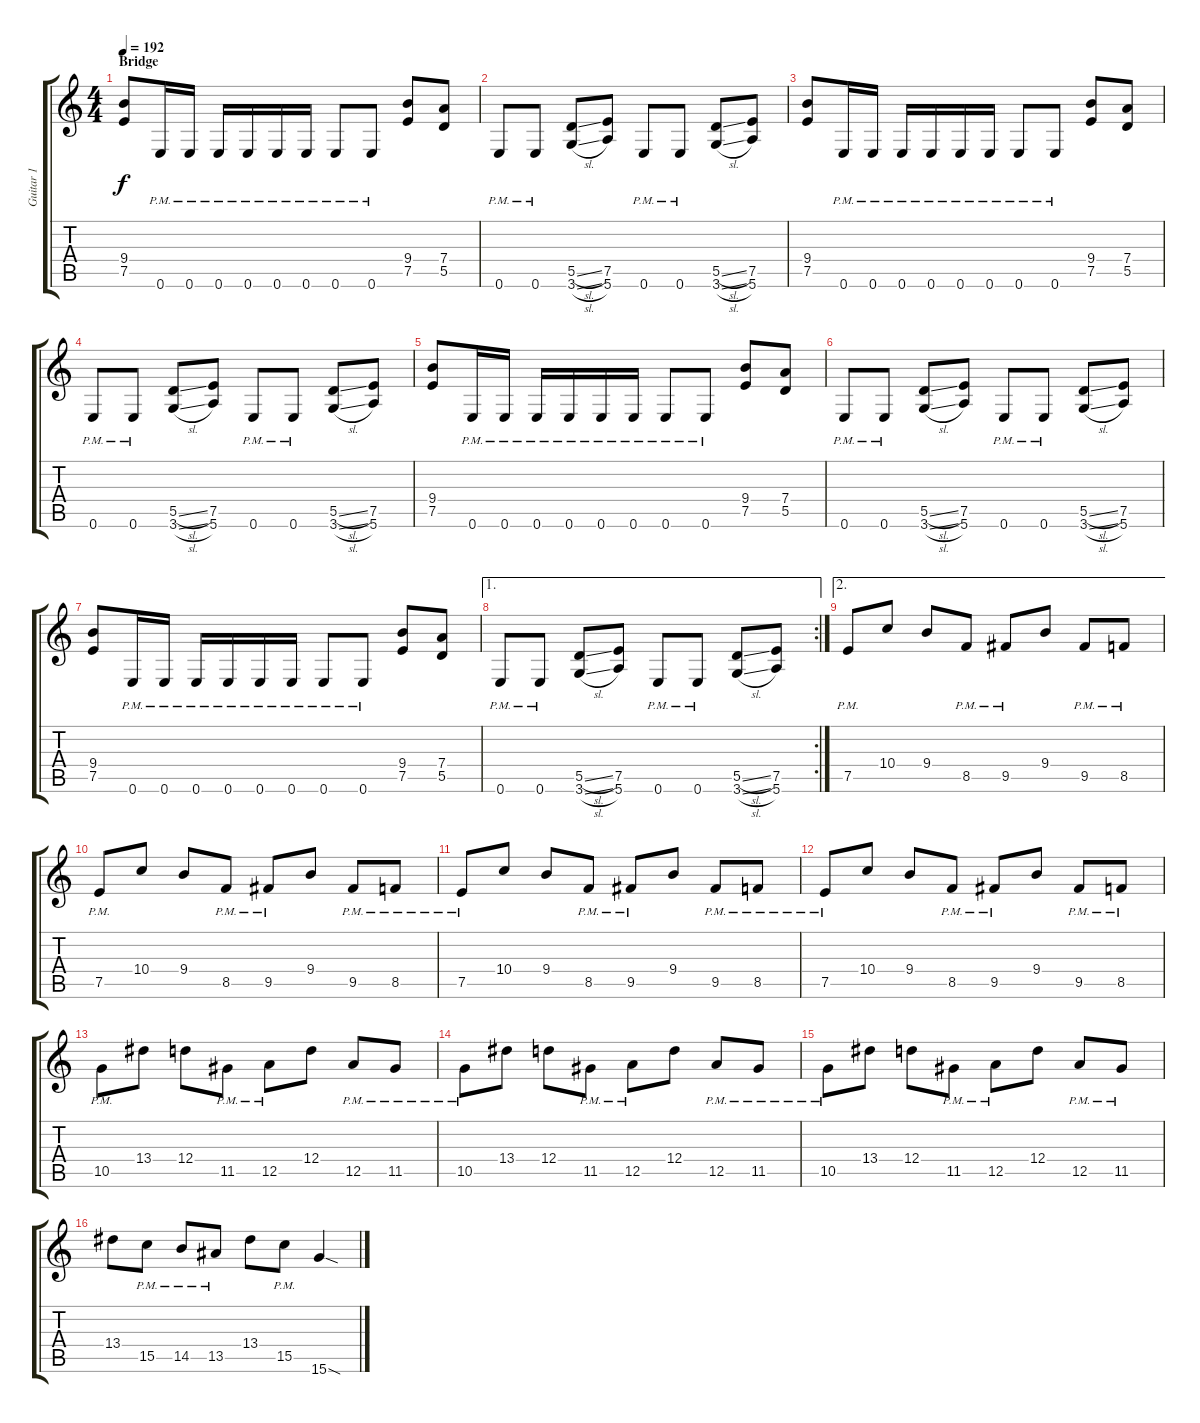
\track ("Guitar 1" "Guitar 1") {instrument distortionguitar}
\staff {score tabs}
\tuning (E4 B3 G3 D3 A2 E2) {hide}
\ts (4 4)
\section ("" "Bridge")
\tempo 192
\clef g2
\ks c
(9.4 7.5).8{dy f} 0.6{pm}.16 0.6{pm}.16 0.6{pm}.16 0.6{pm}.16 0.6{pm}.16 0.6{pm}.16 0.6{pm}.8 0.6{pm}.8 (9.4 7.5).8 (7.4 5.5).8 |
0.6{pm}.8 0.6{pm}.8 (5.5{sl} 3.6{sl}).8 (7.5 5.6).8 0.6{pm}.8 0.6{pm}.8 (5.5{sl} 3.6{sl}).8 (7.5 5.6).8 |
(9.4 7.5).8 0.6{pm}.16 0.6{pm}.16 0.6{pm}.16 0.6{pm}.16 0.6{pm}.16 0.6{pm}.16 0.6{pm}.8 0.6{pm}.8 (9.4 7.5).8 (7.4 5.5).8 |
0.6{pm}.8 0.6{pm}.8 (5.5{sl} 3.6{sl}).8 (7.5 5.6).8 0.6{pm}.8 0.6{pm}.8 (5.5{sl} 3.6{sl}).8 (7.5 5.6).8 |
(9.4 7.5).8 0.6{pm}.16 0.6{pm}.16 0.6{pm}.16 0.6{pm}.16 0.6{pm}.16 0.6{pm}.16 0.6{pm}.8 0.6{pm}.8 (9.4 7.5).8 (7.4 5.5).8 |
0.6{pm}.8 0.6{pm}.8 (5.5{sl} 3.6{sl}).8 (7.5 5.6).8 0.6{pm}.8 0.6{pm}.8 (5.5{sl} 3.6{sl}).8 (7.5 5.6).8 |
(9.4 7.5).8 0.6{pm}.16 0.6{pm}.16 0.6{pm}.16 0.6{pm}.16 0.6{pm}.16 0.6{pm}.16 0.6{pm}.8 0.6{pm}.8 (9.4 7.5).8 (7.4 5.5).8 |
\ae 1
\rc 2
0.6{pm}.8 0.6{pm}.8 (5.5{sl} 3.6{sl}).8 (7.5 5.6).8 0.6{pm}.8 0.6{pm}.8 (5.5{sl} 3.6{sl}).8 (7.5 5.6).8 |
\ae 2
7.5{pm}.8 10.4.8 9.4.8 8.5{pm}.8 9.5{pm}.8 9.4.8 9.5{pm}.8 8.5{pm}.8 |
7.5{pm}.8 10.4.8 9.4.8 8.5{pm}.8 9.5{pm}.8 9.4.8 9.5{pm}.8 8.5{pm}.8 |
7.5{pm}.8 10.4.8 9.4.8 8.5{pm}.8 9.5{pm}.8 9.4.8 9.5{pm}.8 8.5{pm}.8 |
7.5{pm}.8 10.4.8 9.4.8 8.5{pm}.8 9.5{pm}.8 9.4.8 9.5{pm}.8 8.5{pm}.8 |
10.5{pm}.8 13.4.8 12.4.8 11.5{pm}.8 12.5{pm}.8 12.4.8 12.5{pm}.8 11.5{pm}.8 |
10.5{pm}.8 13.4.8 12.4.8 11.5{pm}.8 12.5{pm}.8 12.4.8 12.5{pm}.8 11.5{pm}.8 |
10.5{pm}.8 13.4.8 12.4.8 11.5{pm}.8 12.5{pm}.8 12.4.8 12.5{pm}.8 11.5{pm}.8 |
13.4.8 15.5{pm}.8 14.5{pm}.8 13.5{pm}.8 13.4.8 15.5{pm}.8 15.6{sod}.4
